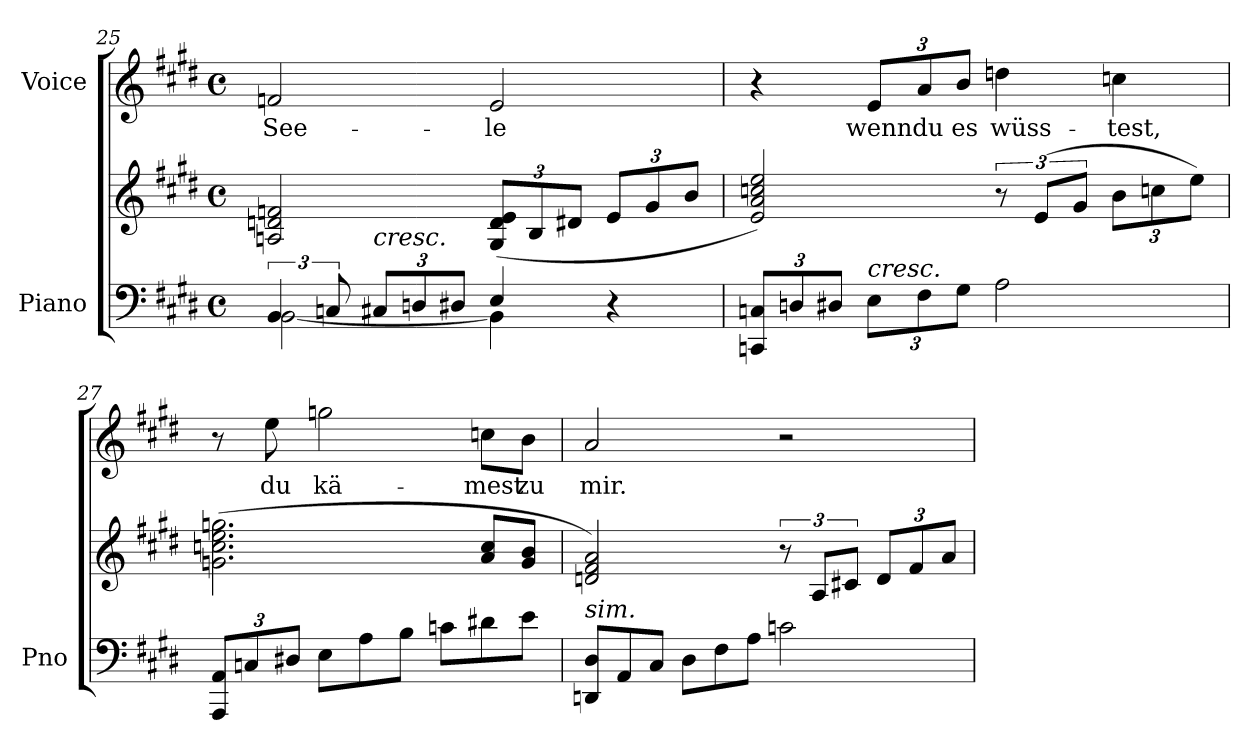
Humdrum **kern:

**kern	**kern	**kern	**text
*part2	*part2	*part1	*part1
*staff3	*staff2	*staff1	*staff1
*I"Piano	*	*I"Voice	*
*I'Pno	*	*	*
*clefF4	*clefG2	*clefG2	*
*k[f#c#g#d#]	*k[f#c#g#d#]	*k[f#c#g#d#]	*
*M4/4	*M4/4	*M4/4	*
*met(c)	*met(c)	*met(c)	*
=25	=25	=25	=25
*^	*	*	*
6BB/	[2BB\	2An/ 2dn/ 2fn/	2fn/	See-
12Cn/	.	.	.	.
*Xbrackettup	*	*	*	*
!LO:TX:a:i:t=cresc.	!	!	!	!
12C#X/L	.	.	.	.
12Dn/	.	.	.	.
12D#X/J	.	.	.	.
*	*	*Xbrackettup	*	*
4E/	4BB\]	(>12G#/ 12d/ 12e/L	2e/	-le
.	.	12B/	.	.
.	.	12d#X/J	.	.
4r	4ryy	12e/L	.	.
.	.	12g#/	.	.
.	.	12b/J	.	.
*v	*v	*	*	*
=26	=26	=26	=26
12CCn/ 12Cn/L	2e/ 2a/ 2ccn/ 2ee/)	4r	.
12Dn/	.	.	.
12D#X/J	.	.	.
*brackettup	*	*	*
!LO:TX:a:i:t=cresc.	!	!	!
12E\L	.	12e/L	wenn
12F#\	.	12a/	du
12G#\J	.	12b/J	es
*	*brackettup	*	*
2A\	12r	4ddn\	wüss-
.	(>12e/L	.	.
.	12g#/J	.	.
*	*Xbrackettup	*	*
.	12b\L	4ccn\	-test,
.	12ccn\	.	.
.	12ee\J)	.	.
=27	=27	=27	=27
*Xbrackettup	*	*	*
12AAA/ 12AA/L	(>2.gn\ 2.ccn\ 2.ee\ 2.ggn\	8r	.
12Cn/	.	.	.
.	.	8ee\	du
12D#X/J	.	.	.
8E\L	.	2ggn\	kä-
8A\	.	.	.
8B\J	.	.	.
8cn\L	.	.	.
8d#X\	8a/ 8cc/L	8ccn\L	-mest
8e\J	8g/ 8b/J	8b\J	zu
=28	=28	=28	=28
*Xtuplet	*	*	*
!LO:TX:a:i:t=sim.	!	!	!
12DDn/ 12D#/L	2dn/ 2f#/ 2a/)	2a/	mir.
12AA/	.	.	.
12C#/J	.	.	.
12D#\L	.	.	.
12F#\	.	.	.
12A\J	.	.	.
*	*brackettup	*	*
2cn\	12r	2r	.
.	12A/L	.	.
.	12c#X/J	.	.
*	*Xbrackettup	*	*
.	12d/L	.	.
.	12f#/	.	.
.	12a/J	.	.
=	=	=	=
*-	*-	*-	*-
